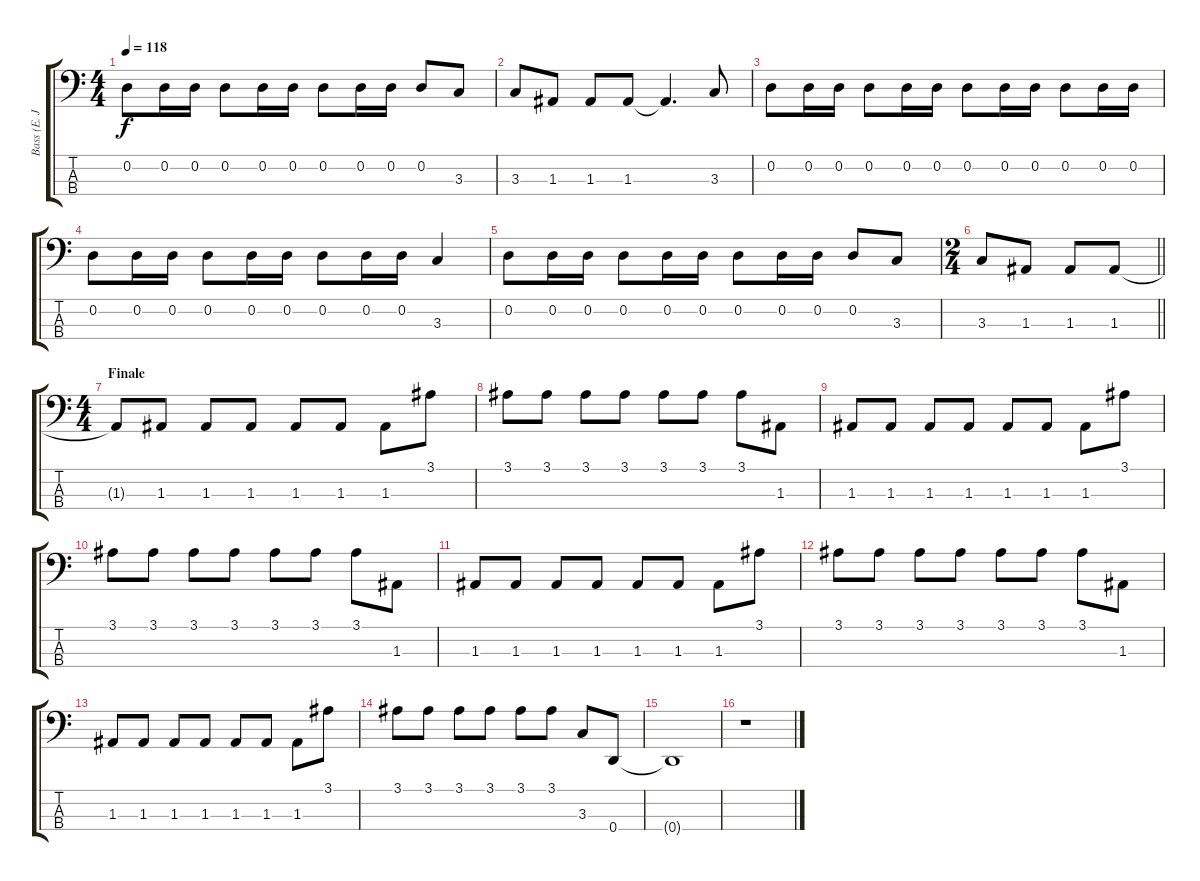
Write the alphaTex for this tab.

\track ("Bass (E. Jackson)" "Bass (E. J") {instrument electricbassfinger}
\staff {score tabs}
\tuning (G2 D2 A1 D1) {hide}
\ts (4 4)
\tempo 118
\clef f4
\ks c
0.2.8{dy f} 0.2.16 0.2.16 0.2.8 0.2.16 0.2.16 0.2.8 0.2.16 0.2.16 0.2.8 3.3.8 |
3.3.8 1.3.8 1.3.8 1.3.8 1.3{t}.4{d} 3.3.8 |
0.2.8 0.2.16 0.2.16 0.2.8 0.2.16 0.2.16 0.2.8 0.2.16 0.2.16 0.2.8 0.2.16 0.2.16 |
0.2.8 0.2.16 0.2.16 0.2.8 0.2.16 0.2.16 0.2.8 0.2.16 0.2.16 3.3.4 |
0.2.8 0.2.16 0.2.16 0.2.8 0.2.16 0.2.16 0.2.8 0.2.16 0.2.16 0.2.8 3.3.8 |
\ts (2 4)
\barLineRight lightlight
3.3.8 1.3.8 1.3.8 1.3.8 |
\ts (4 4)
\section ("" "Finale")
1.3{t}.8 1.3.8 1.3.8 1.3.8 1.3.8 1.3.8 1.3.8 3.1.8 |
3.1.8 3.1.8 3.1.8 3.1.8 3.1.8 3.1.8 3.1.8 1.3.8 |
1.3.8 1.3.8 1.3.8 1.3.8 1.3.8 1.3.8 1.3.8 3.1.8 |
3.1.8 3.1.8 3.1.8 3.1.8 3.1.8 3.1.8 3.1.8 1.3.8 |
1.3.8 1.3.8 1.3.8 1.3.8 1.3.8 1.3.8 1.3.8 3.1.8 |
3.1.8 3.1.8 3.1.8 3.1.8 3.1.8 3.1.8 3.1.8 1.3.8 |
1.3.8 1.3.8 1.3.8 1.3.8 1.3.8 1.3.8 1.3.8 3.1.8 |
3.1.8 3.1.8 3.1.8 3.1.8 3.1.8 3.1.8 3.3.8 0.4.8 |
0.4{t}.1{volume 0} |
r.1
